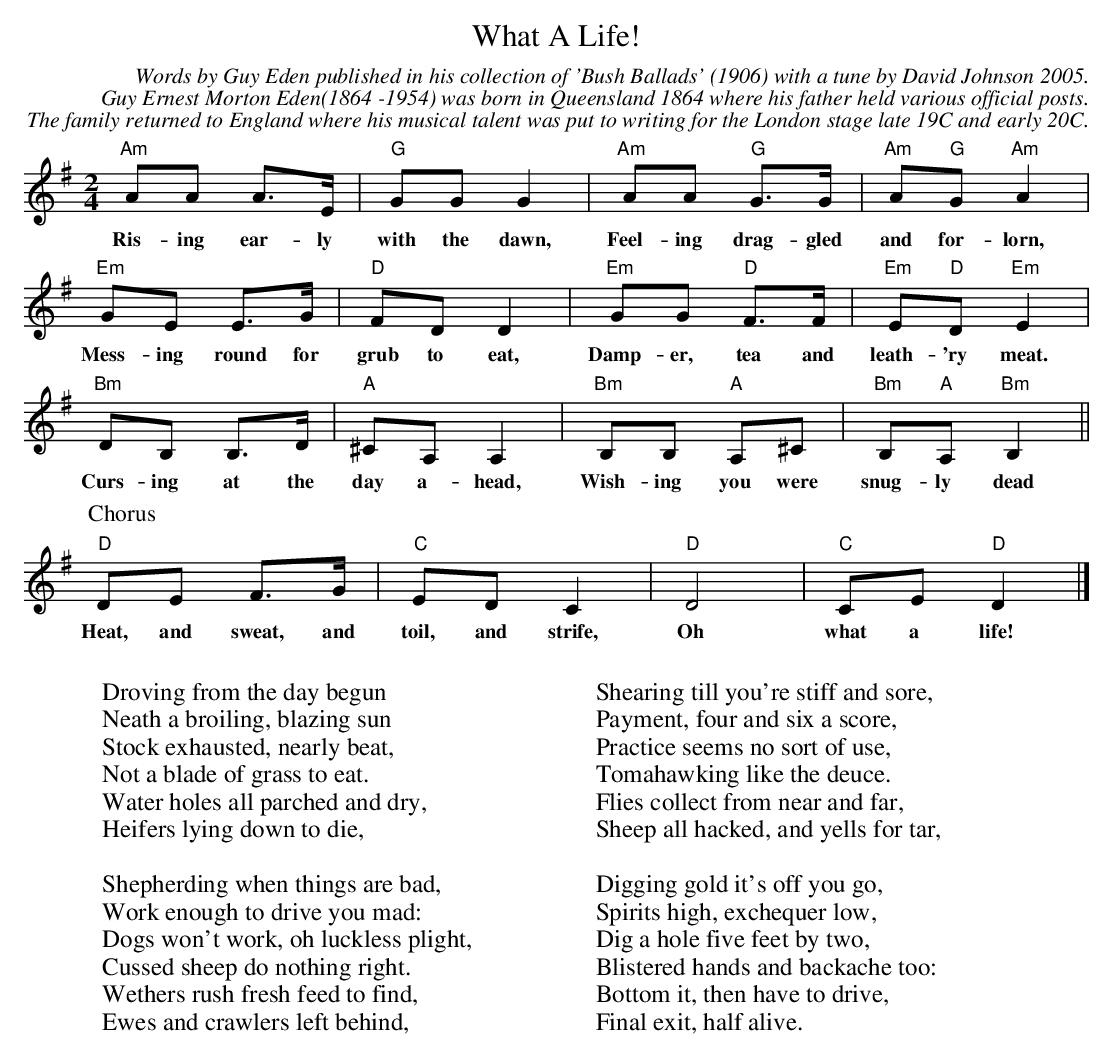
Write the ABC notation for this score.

X:1
T:What A Life!
C:Words by Guy Eden published in his collection of 'Bush Ballads' (1906) with a tune by David Johnson 2005.
C:Guy Ernest Morton Eden(1864 -1954) was born in Queensland 1864 where his father held various official posts.
C:The family returned to England where his musical talent was put to writing for the London stage late 19C and early 20C.
M:2/4
L:1/8
K:G
"Am"AA A>E|"G"GG G2|"Am"AA "G"G>G|"Am"A"G"G "Am"A2|
w:Ris-ing ear-ly with the dawn, Feel-ing drag-gled and for-lorn,
"Em"GE E>G|"D"FD D2|"Em"GG "D"F>F|"Em"E"D"D"Em"E2|
w:Mess-ing round for grub to eat, Damp-er, tea and leath-'ry meat.
"Bm"DB, B,>D|"A"^CA,A,2|"Bm"B,B, "A"A,^C|"Bm"B,"A"A,"Bm"B,2||
w:Curs-ing at the day a-head, Wish-ing you were snug-ly dead
P:Chorus
"D"DE F>G|"C"ED C2|"D"D4|"C"CE "D"D2|]
w:Heat, and sweat, and toil, and strife, Oh what a life!
W:
W:Droving from the day begun
W:Neath a broiling, blazing sun
W:Stock exhausted, nearly beat,
W:Not a blade of grass to eat.
W:Water holes all parched and dry,
W:Heifers lying down to die,
W:
W:Shepherding when things are bad,
W:Work enough to drive you mad:
W:Dogs won't work, oh luckless plight,
W:Cussed sheep do nothing right.
W:Wethers rush fresh feed to find,
W:Ewes and crawlers left behind,
W:
W:
W:Shearing till you're stiff and sore,
W:Payment, four and six a score,
W:Practice seems no sort of use,
W:Tomahawking like the deuce.
W:Flies collect from near and far,
W:Sheep all hacked, and yells for tar,
W:
W:Digging gold it's off you go,
W:Spirits high, exchequer low,
W:Dig a hole five feet by two,
W:Blistered hands and backache too:
W:Bottom it, then have to drive,
W:Final exit, half alive.
